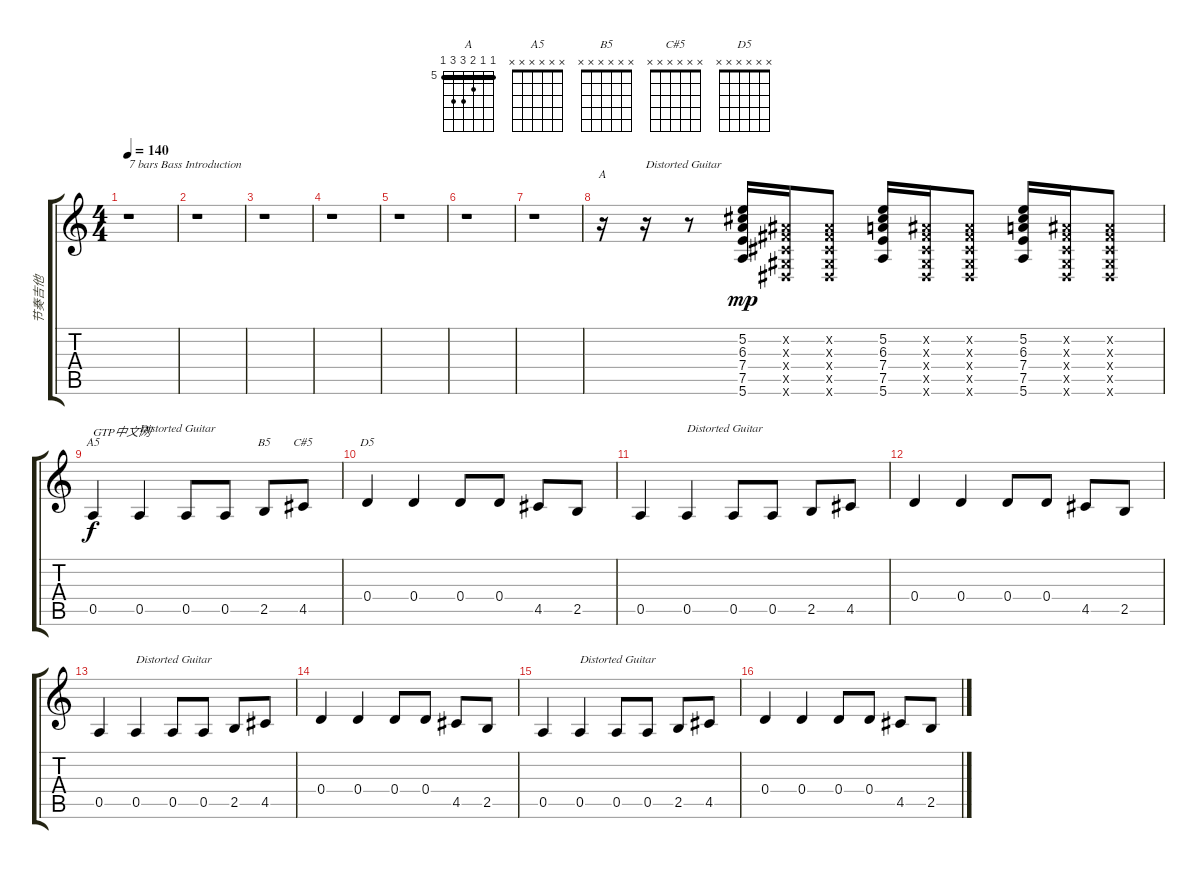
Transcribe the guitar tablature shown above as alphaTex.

\track ("节奏吉他" "节奏吉他") {instrument distortionguitar}
\staff {score tabs}
\tuning (E4 B3 G3 D3 A2 E2) {hide}
\chord ("A" 5 5 6 7 7 5) {firstfret 5 barre 5}
\chord ("A5" x x x x x x)
\chord ("B5" x x x x x x)
\chord ("C#5" x x x x x x)
\chord ("D5" x x x x x x)
\ts (4 4)
\tempo 140
\clef g2
\ks c
r.1{txt "7 bars Bass Introduction" dy mp instrument distortionguitar} |
r.1 |
r.1 |
r.1 |
r.1 |
r.1 |
r.1 |
r.16{ch "A"} r.16{txt "Distorted Guitar"} r.8 (5.2 6.3 7.4 7.5 5.6).16 (-1.2{x} -1.3{x} -1.4{x} -1.5{x} -1.6{x}).16 (-1.2{x} -1.3{x} -1.4{x} -1.5{x} -1.6{x}).8 (5.2 6.3 7.4 7.5 5.6).16 (-1.2{x} -1.3{x} -1.4{x} -1.5{x} -1.6{x}).16 (-1.2{x} -1.3{x} -1.4{x} -1.5{x} -1.6{x}).8 (5.2 6.3 7.4 7.5 5.6).16 (-1.2{x} -1.3{x} -1.4{x} -1.5{x} -1.6{x}).16 (-1.2{x} -1.3{x} -1.4{x} -1.5{x} -1.6{x}).8 |
0.5.4{ch "A5" txt "GTP中文网" dy f volume 16 balance 10} 0.5.4{txt "Distorted Guitar"} 0.5.8 0.5.8 2.5.8{ch "B5"} 4.5.8{ch "C#5"} |
0.4.4{ch "D5"} 0.4.4 0.4.8 0.4.8 4.5.8 2.5.8 |
0.5.4 0.5.4{txt "Distorted Guitar"} 0.5.8 0.5.8 2.5.8 4.5.8 |
0.4.4 0.4.4 0.4.8 0.4.8 4.5.8 2.5.8 |
0.5.4 0.5.4{txt "Distorted Guitar"} 0.5.8 0.5.8 2.5.8 4.5.8 |
0.4.4 0.4.4 0.4.8 0.4.8 4.5.8 2.5.8 |
0.5.4 0.5.4{txt "Distorted Guitar"} 0.5.8 0.5.8 2.5.8 4.5.8 |
0.4.4 0.4.4 0.4.8 0.4.8 4.5.8 2.5.8
